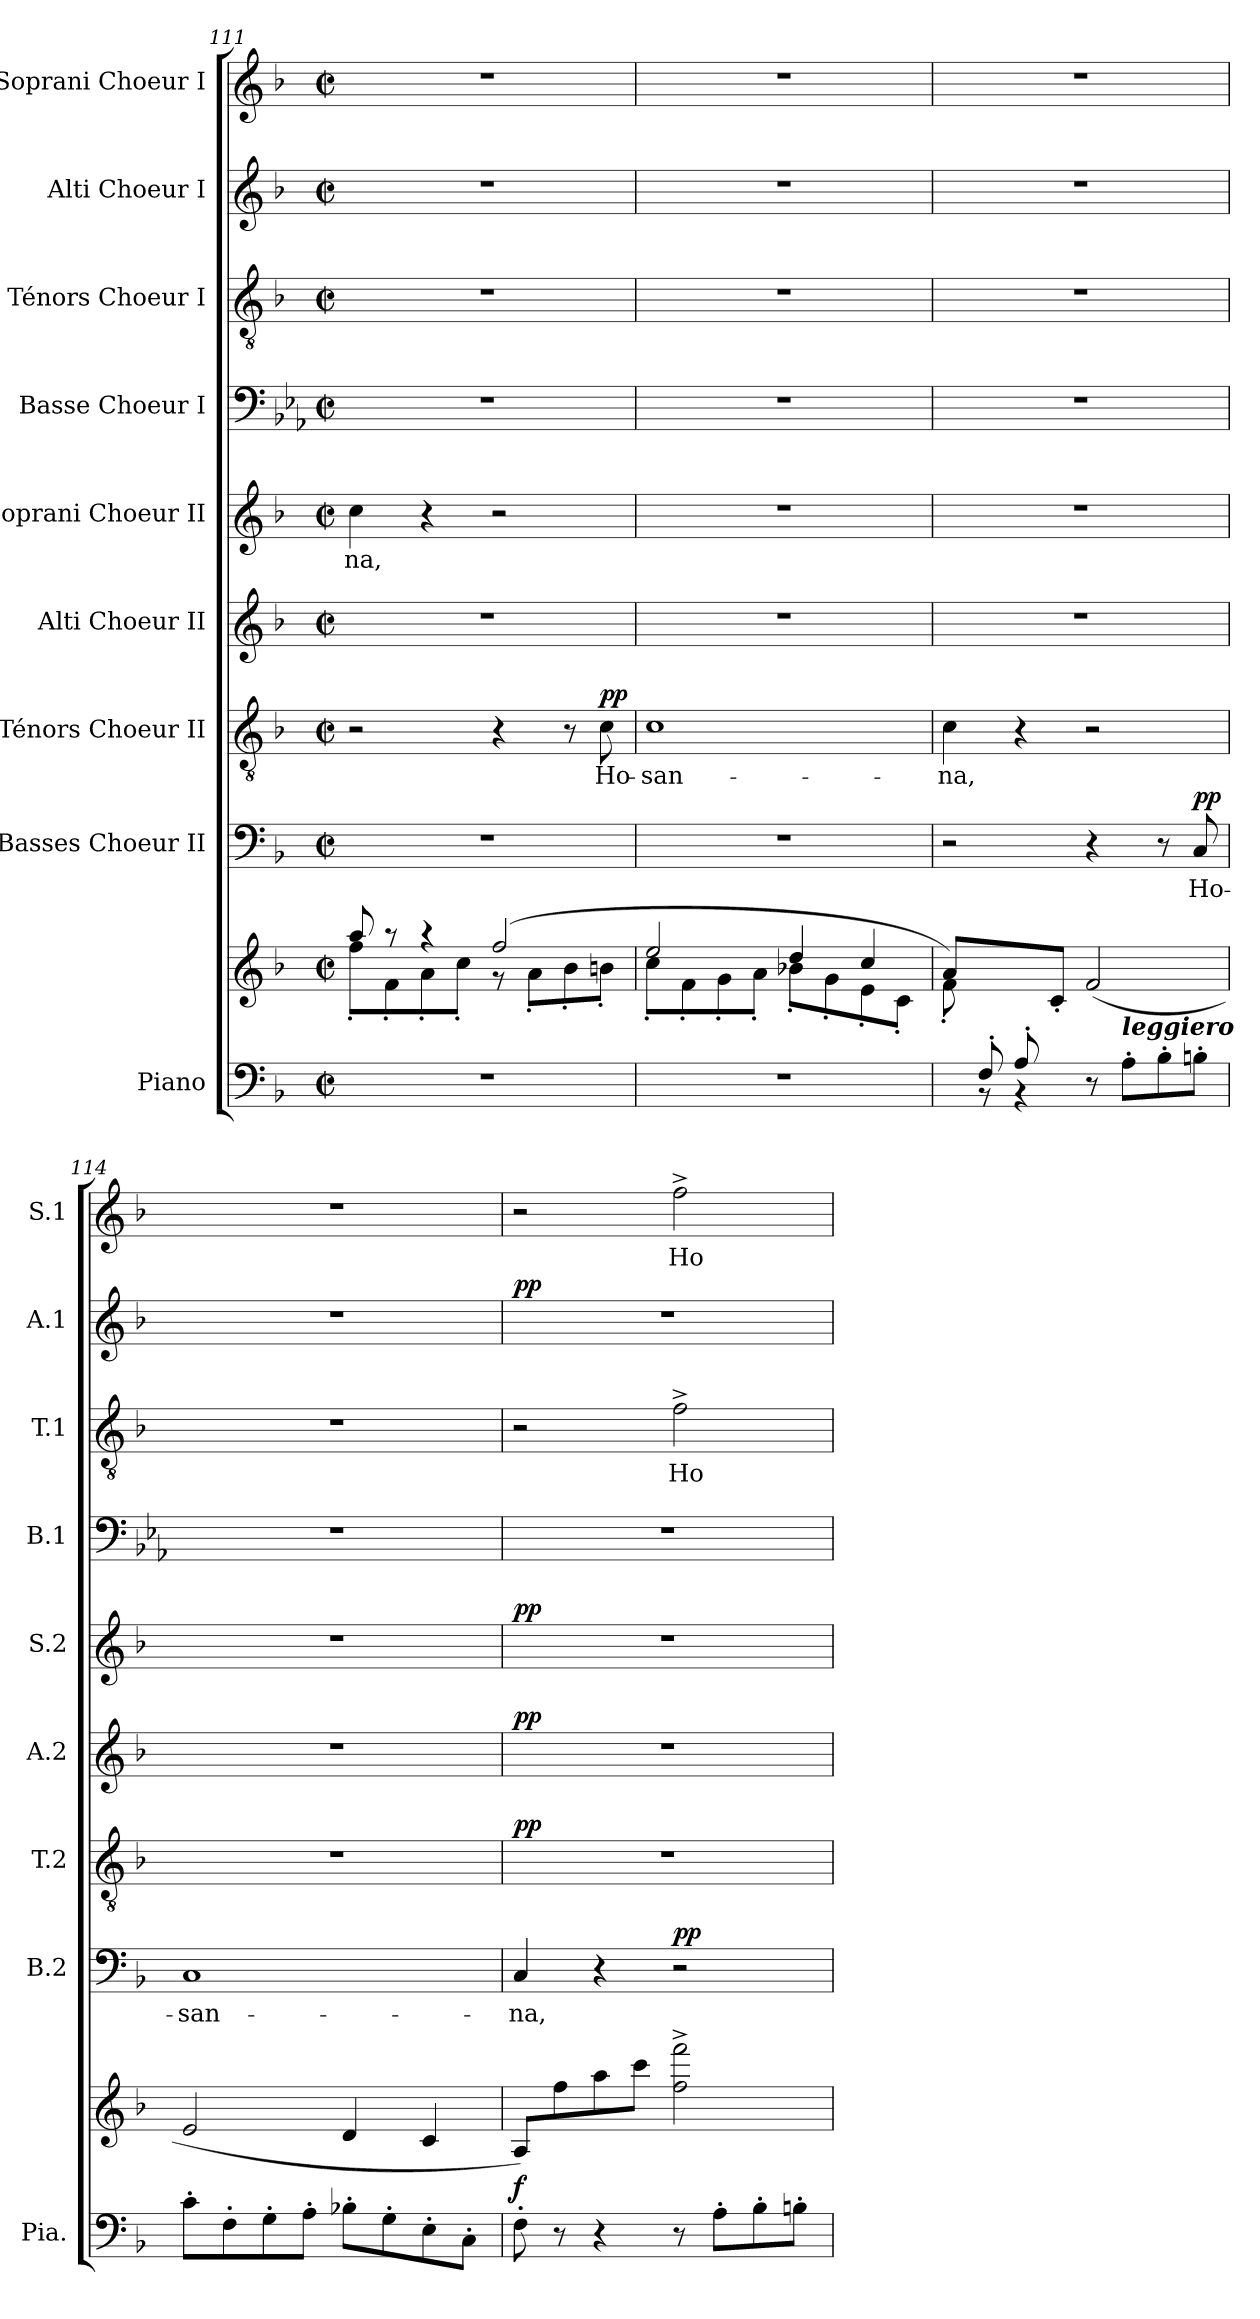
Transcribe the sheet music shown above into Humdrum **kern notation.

**kern	**kern	**dynam	**kern	**text	**dynam	**kern	**text	**dynam	**kern	**dynam	**kern	**text	**dynam	**kern	**dynam	**kern	**text	**dynam	**kern	**dynam	**kern	**text	**dynam
*part9	*part9	*part9	*part8	*part8	*part8	*part7	*part7	*part7	*part6	*part6	*part5	*part5	*part5	*part4	*part4	*part3	*part3	*part3	*part2	*part2	*part1	*part1	*part1
*staff10	*staff9	*staff9/10	*staff8	*staff8	*staff8	*staff7	*staff7	*staff7	*staff6	*staff6	*staff5	*staff5	*staff5	*staff4	*staff4	*staff3	*staff3	*staff3	*staff2	*staff2	*staff1	*staff1	*staff1
*I"Piano	*	*	*I"Basses Choeur II	*	*	*I"Ténors Choeur II	*	*	*I"Alti Choeur II	*	*I"Soprani Choeur II	*	*	*I"Basse Choeur I	*	*I"Ténors Choeur I	*	*	*I"Alti Choeur I	*	*I"Soprani Choeur I	*	*
*I'Pia.	*	*	*I'B.2	*	*	*I'T.2	*	*	*I'A.2	*	*I'S.2	*	*	*I'B.1	*	*I'T.1	*	*	*I'A.1	*	*I'S.1	*	*
*clefF4	*clefG2	*	*clefF4	*	*	*clefGv2	*	*	*clefG2	*	*clefG2	*	*	*clefF4	*	*clefGv2	*	*	*clefG2	*	*clefG2	*	*
*	*	*	*	*	*	*	*	*	*	*	*	*	*	*ITrd8c14	*	*	*	*	*	*	*	*	*
*k[b-]	*k[b-]	*	*k[b-]	*	*	*k[b-]	*	*	*k[b-]	*	*k[b-]	*	*	*k[b-e-a-]	*	*k[b-]	*	*	*k[b-]	*	*k[b-]	*	*
*M2/2	*M2/2	*	*M2/2	*	*	*M2/2	*	*	*M2/2	*	*M2/2	*	*	*M2/2	*	*M2/2	*	*	*M2/2	*	*M2/2	*	*
*met(c|)	*met(c|)	*	*met(c|)	*	*	*met(c|)	*	*	*met(c|)	*	*met(c|)	*	*	*met(c|)	*	*met(c|)	*	*	*met(c|)	*	*met(c|)	*	*
=111	=111	=111	=111	=111	=111	=111	=111	=111	=111	=111	=111	=111	=111	=111	=111	=111	=111	=111	=111	=111	=111	=111	=111
*	*^	*	*	*	*	*	*	*	*	*	*	*	*	*	*	*	*	*	*	*	*	*	*
1r	8aa/	8ff'\L	.	1r	.	.	2r	.	.	1r	.	4cc\	-na,	.	1r	.	1r	.	.	1r	.	1r	.	.
.	8r	8f'\	.	.	.	.	.	.	.	.	.	.	.	.	.	.	.	.	.	.	.	.	.	.
.	4r	8a'\	.	.	.	.	.	.	.	.	.	4r	.	.	.	.	.	.	.	.	.	.	.	.
.	.	8cc'\J	.	.	.	.	.	.	.	.	.	.	.	.	.	.	.	.	.	.	.	.	.	.
.	(2ff/	8r	.	.	.	.	4r	.	.	.	.	2r	.	.	.	.	.	.	.	.	.	.	.	.
.	.	8a'\L	.	.	.	.	.	.	.	.	.	.	.	.	.	.	.	.	.	.	.	.	.	.
.	.	8b-'\	.	.	.	.	8r	.	.	.	.	.	.	.	.	.	.	.	.	.	.	.	.	.
!	!	!	!	!	!	!	!	!	!LO:DY:a	!	!	!	!	!	!	!	!	!	!	!	!	!	!	!
.	.	8bn'\J	.	.	.	.	8c\	Ho-	pp	.	.	.	.	.	.	.	.	.	.	.	.	.	.	.
!!LO:PB:g=z
=112	=112	=112	=112	=112	=112	=112	=112	=112	=112	=112	=112	=112	=112	=112	=112	=112	=112	=112	=112	=112	=112	=112	=112	=112
1r	2ee/	8cc'\L	.	1r	.	.	1c	-san-	.	1r	.	1r	.	.	1r	.	1r	.	.	1r	.	1r	.	.
.	.	8f'\	.	.	.	.	.	.	.	.	.	.	.	.	.	.	.	.	.	.	.	.	.	.
.	.	8g'\	.	.	.	.	.	.	.	.	.	.	.	.	.	.	.	.	.	.	.	.	.	.
.	.	8a'\J	.	.	.	.	.	.	.	.	.	.	.	.	.	.	.	.	.	.	.	.	.	.
.	4dd/	8b-X'\L	.	.	.	.	.	.	.	.	.	.	.	.	.	.	.	.	.	.	.	.	.	.
.	.	8g'\	.	.	.	.	.	.	.	.	.	.	.	.	.	.	.	.	.	.	.	.	.	.
.	4cc/	8e'\	.	.	.	.	.	.	.	.	.	.	.	.	.	.	.	.	.	.	.	.	.	.
.	.	8c'\J	.	.	.	.	.	.	.	.	.	.	.	.	.	.	.	.	.	.	.	.	.	.
=113	=113	=113	=113	=113	=113	=113	=113	=113	=113	=113	=113	=113	=113	=113	=113	=113	=113	=113	=113	=113	=113	=113	=113	=113
*^	*	*	*	*	*	*	*	*	*	*	*	*	*	*	*	*	*	*	*	*	*	*	*	*
8ryy	8ryy	8a/L)	8f'\	.	2r	.	.	4c\	-na,	.	1r	.	1r	.	.	1r	.	1r	.	.	1r	.	1r	.	.
8F'/	8rBB	4ryy	2..ryy	.	.	.	.	.	.	.	.	.	.	.	.	.	.	.	.	.	.	.	.	.	.
8A'/	4rBB	.	.	.	.	.	.	4r	.	.	.	.	.	.	.	.	.	.	.	.	.	.	.	.	.
2ryy	.	8c'/J	.	.	.	.	.	.	.	.	.	.	.	.	.	.	.	.	.	.	.	.	.	.	.
.	8r	(2f/	.	.	4r	.	.	2r	.	.	.	.	.	.	.	.	.	.	.	.	.	.	.	.	.
!	!LO:TX:a:Bi:t=leggiero	!	!	!	!	!	!	!	!	!	!	!	!	!	!	!	!	!	!	!	!	!	!	!	!
.	8A'\L	.	.	.	.	.	.	.	.	.	.	.	.	.	.	.	.	.	.	.	.	.	.	.	.
.	8B-'\	.	.	.	8r	.	.	.	.	.	.	.	.	.	.	.	.	.	.	.	.	.	.	.	.
!	!	!	!	!	!	!	!LO:DY:a	!	!	!	!	!	!	!	!	!	!	!	!	!	!	!	!	!	!
8ryy	8Bn'\J	.	.	.	8Ci/	Ho-	pp	.	.	.	.	.	.	.	.	.	.	.	.	.	.	.	.	.	.
*v	*v	*	*	*	*	*	*	*	*	*	*	*	*	*	*	*	*	*	*	*	*	*	*	*	*
*	*v	*v	*	*	*	*	*	*	*	*	*	*	*	*	*	*	*	*	*	*	*	*	*	*
=114	=114	=114	=114	=114	=114	=114	=114	=114	=114	=114	=114	=114	=114	=114	=114	=114	=114	=114	=114	=114	=114	=114	=114
8c'\L	2e/	.	1Ci	-san-	.	1r	.	.	1r	.	1r	.	.	1r	.	1r	.	.	1r	.	1r	.	.
8F'\	.	.	.	.	.	.	.	.	.	.	.	.	.	.	.	.	.	.	.	.	.	.	.
8G'\	.	.	.	.	.	.	.	.	.	.	.	.	.	.	.	.	.	.	.	.	.	.	.
8A'\J	.	.	.	.	.	.	.	.	.	.	.	.	.	.	.	.	.	.	.	.	.	.	.
8B-X'\L	4d/	.	.	.	.	.	.	.	.	.	.	.	.	.	.	.	.	.	.	.	.	.	.
8G'\	.	.	.	.	.	.	.	.	.	.	.	.	.	.	.	.	.	.	.	.	.	.	.
8E'\	4c/	.	.	.	.	.	.	.	.	.	.	.	.	.	.	.	.	.	.	.	.	.	.
8C'\J	.	.	.	.	.	.	.	.	.	.	.	.	.	.	.	.	.	.	.	.	.	.	.
=115	=115	=115	=115	=115	=115	=115	=115	=115	=115	=115	=115	=115	=115	=115	=115	=115	=115	=115	=115	=115	=115	=115	=115
!	!	!LO:DY:a=2	!	!	!	!	!	!LO:DY:a	!	!LO:DY:a	!	!	!LO:DY:a	!	!LO:DY:a	!	!	!	!	!	!	!	!
!	!	!	!	!	!	!	!	!	!	!	!	!	!	!	!LO:DY:n=1:a	!	!	!	!	!LO:DY:a	!	!	!
8F'\	8A/L)	f	4Ci/	-na,	.	1r	.	pp	1r	pp	1r	.	pp	1r	pp ff	2r	.	.	1r	pp	2r	.	.
8r	8ff\	.	.	.	.	.	.	.	.	.	.	.	.	.	.	.	.	.	.	.	.	.	.
4r	8aa\	.	4r	.	.	.	.	.	.	.	.	.	.	.	.	.	.	.	.	.	.	.	.
.	8ccc\J	.	.	.	.	.	.	.	.	.	.	.	.	.	.	.	.	.	.	.	.	.	.
!	!	!	!	!	!LO:DY:a	!	!	!	!	!	!	!	!	!	!	!	!	!LO:DY:a	!	!	!	!	!
!	!	!	!	!	!	!	!	!	!	!	!	!	!	!	!	!	!	!LO:DY:n=1:a	!	!	!	!	!LO:DY:a
!	!	!	!	!	!	!	!	!	!	!	!	!	!	!	!	!	!	!	!	!	!	!	!LO:DY:n=1:a
8r	2ff\^ 2fff\^	.	2r	.	pp	.	.	.	.	.	.	.	.	.	.	2f^\	Ho-	pp ff	.	.	2ff^\	Ho-	pp ff
8A'\L	.	.	.	.	.	.	.	.	.	.	.	.	.	.	.	.	.	.	.	.	.	.	.
8B-'\	.	.	.	.	.	.	.	.	.	.	.	.	.	.	.	.	.	.	.	.	.	.	.
8Bn'\J	.	.	.	.	.	.	.	.	.	.	.	.	.	.	.	.	.	.	.	.	.	.	.
=	=	=	=	=	=	=	=	=	=	=	=	=	=	=	=	=	=	=	=	=	=	=	=
*-	*-	*-	*-	*-	*-	*-	*-	*-	*-	*-	*-	*-	*-	*-	*-	*-	*-	*-	*-	*-	*-	*-	*-
